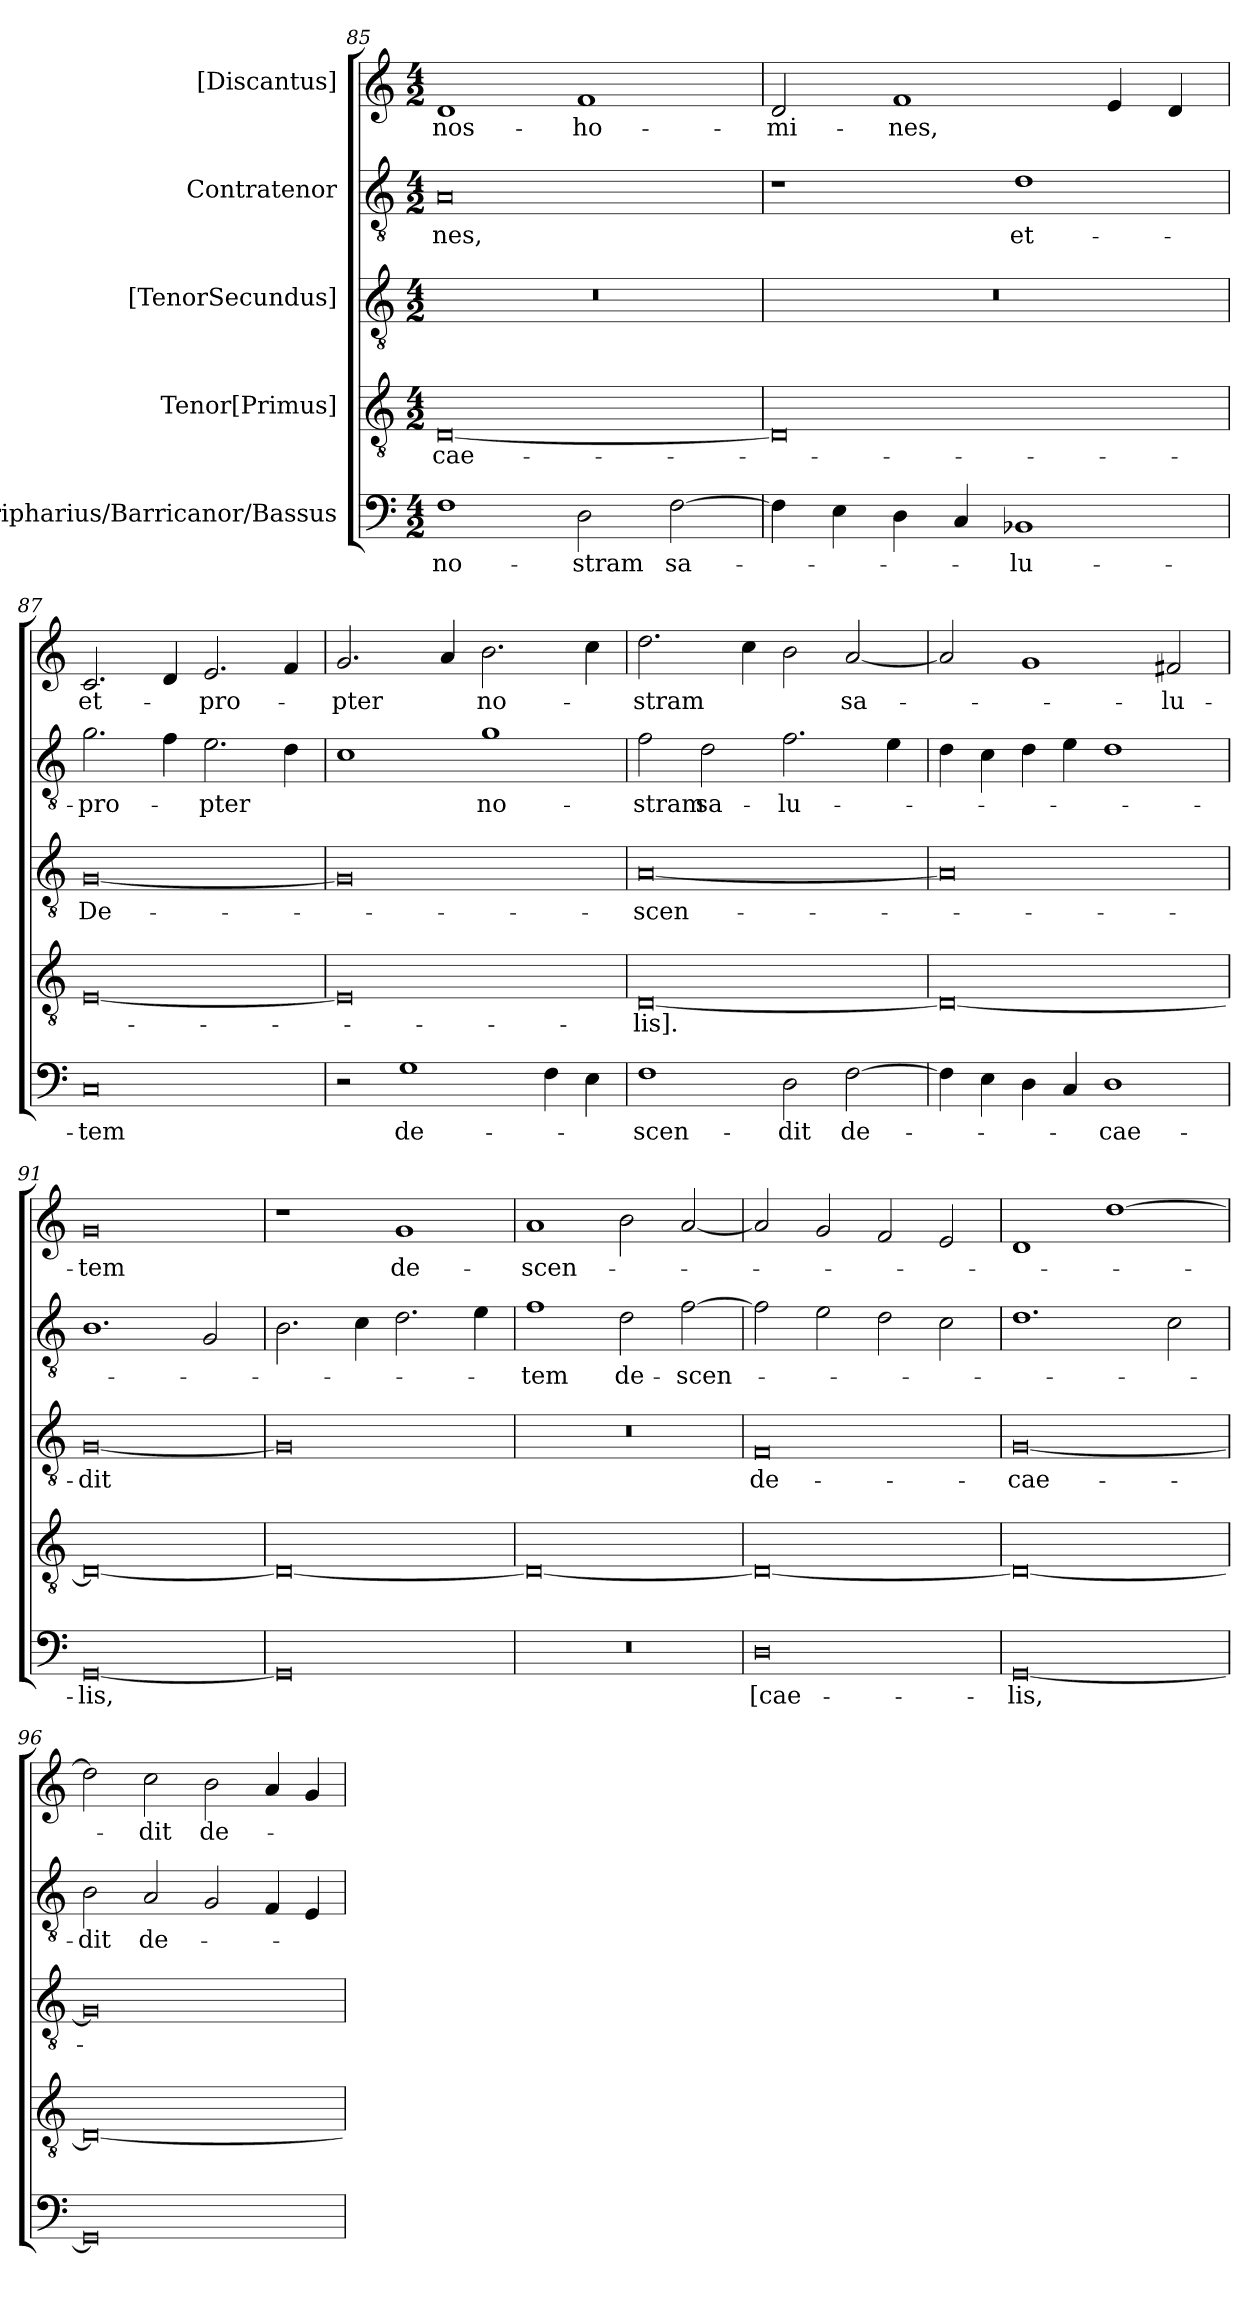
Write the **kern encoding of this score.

**kern	**text	**kern	**text	**kern	**text	**kern	**text	**kern	**text
*part5	*part5	*part4	*part4	*part3	*part3	*part2	*part2	*part1	*part1
*staff5	*staff5	*staff4	*staff4	*staff3	*staff3	*staff2	*staff2	*staff1	*staff1
*I"Barripharius/Barricanor/Bassus	*	*I"Tenor[Primus]	*	*I"[TenorSecundus]	*	*I"Contratenor	*	*I"[Discantus]	*
*clefF4	*	*clefGv2	*	*clefGv2	*	*clefGv2	*	*clefG2	*
*k[]	*	*k[]	*	*k[]	*	*k[]	*	*k[]	*
*M4/2	*	*M4/2	*	*M4/2	*	*M4/2	*	*M4/2	*
=85	=85	=85	=85	=85	=85	=85	=85	=85	=85
1F\	no-	[0D/	cae-	0r	.	0A/	-nes,	1d/	nos-
2D\	-stram	.	.	.	.	.	.	1f/	ho-
[2F\	sa-	.	.	.	.	.	.	.	.
=86	=86	=86	=86	=86	=86	=86	=86	=86	=86
4F\]	.	0D/]	.	0r	.	1r	.	2d/	-mi-
4E\	.	.	.	.	.	.	.	.	.
4D\	.	.	.	.	.	.	.	1f/	-nes,
4C/	.	.	.	.	.	.	.	.	.
1BB-X/	-lu-	.	.	.	.	1d\	et-	.	.
.	.	.	.	.	.	.	.	4e/	.
.	.	.	.	.	.	.	.	4d/	.
=87	=87	=87	=87	=87	=87	=87	=87	=87	=87
0C/	-tem	[0E/	.	[0G/	De-	2.g\	pro-	2.c/	et-
.	.	.	.	.	.	4f\	.	4d/	.
.	.	.	.	.	.	2.e\	-pter	2.e/	pro-
.	.	.	.	.	.	4d\	.	4f/	.
=88	=88	=88	=88	=88	=88	=88	=88	=88	=88
2r	.	0E/]	.	0G/]	.	1c\	.	2.g/	-pter
1G\	de-	.	.	.	.	.	.	.	.
.	.	.	.	.	.	.	.	4a/	.
.	.	.	.	.	.	1g\	no-	2.b\	no-
4F\	.	.	.	.	.	.	.	.	.
4E\	.	.	.	.	.	.	.	4cc\	.
=89	=89	=89	=89	=89	=89	=89	=89	=89	=89
1F\	-scen-	[0D/	-lis].	[0A/	-scen-	2f\	-stram	2.dd\	-stram
.	.	.	.	.	.	2d\	sa-	.	.
.	.	.	.	.	.	.	.	4cc\	.
2D\	-dit	.	.	.	.	2.f\	-lu-	2b\	.
[2F\	de-	.	.	.	.	.	.	[2a/	sa-
.	.	.	.	.	.	4e\	.	.	.
=90	=90	=90	=90	=90	=90	=90	=90	=90	=90
4F\]	.	0D/_	.	0A/]	.	4d\	.	2a/]	.
4E\	.	.	.	.	.	4c\	.	.	.
4D\	.	.	.	.	.	4d\	.	1g/	.
4C/	.	.	.	.	.	4e\	.	.	.
1D\	cae-	.	.	.	.	1d\	.	.	.
.	.	.	.	.	.	.	.	2f#X/	-lu-
=91	=91	=91	=91	=91	=91	=91	=91	=91	=91
[0GG/	-lis,	0D/_	.	[0G/	-dit	1.B\	.	0g/	-tem
.	.	.	.	.	.	2G/	.	.	.
=92	=92	=92	=92	=92	=92	=92	=92	=92	=92
0GG/]	.	0D/_	.	0G/]	.	2.B\	.	1r	.
.	.	.	.	.	.	4c\	.	.	.
.	.	.	.	.	.	2.d\	.	1g/	de-
.	.	.	.	.	.	4e\	.	.	.
=93	=93	=93	=93	=93	=93	=93	=93	=93	=93
0r	.	0D/_	.	0r	.	1f\	-tem	1a/	-scen-
.	.	.	.	.	.	2d\	de-	2b\	.
.	.	.	.	.	.	[2f\	-scen-	[2a/	.
=94	=94	=94	=94	=94	=94	=94	=94	=94	=94
0D\	[cae-	0D/_	.	0F/	de-	2f\]	.	2a/]	.
.	.	.	.	.	.	2e\	.	2g/	.
.	.	.	.	.	.	2d\	.	2f/	.
.	.	.	.	.	.	2c\	.	2e/	.
=95	=95	=95	=95	=95	=95	=95	=95	=95	=95
[0GG/	-lis,	0D/_	.	[0G/	cae-	1.d\	.	1d/	.
.	.	.	.	.	.	.	.	[1dd\	.
.	.	.	.	.	.	2c\	.	.	.
=96	=96	=96	=96	=96	=96	=96	=96	=96	=96
0GG/]	.	0D/_	.	0G/]	.	2B\	-dit	2dd\]	.
.	.	.	.	.	.	2A/	de-	2cc\	-dit
.	.	.	.	.	.	2G/	.	2b\	de-
.	.	.	.	.	.	4F/	.	4a/	.
.	.	.	.	.	.	4E/	.	4g/	.
=	=	=	=	=	=	=	=	=	=
*-	*-	*-	*-	*-	*-	*-	*-	*-	*-
